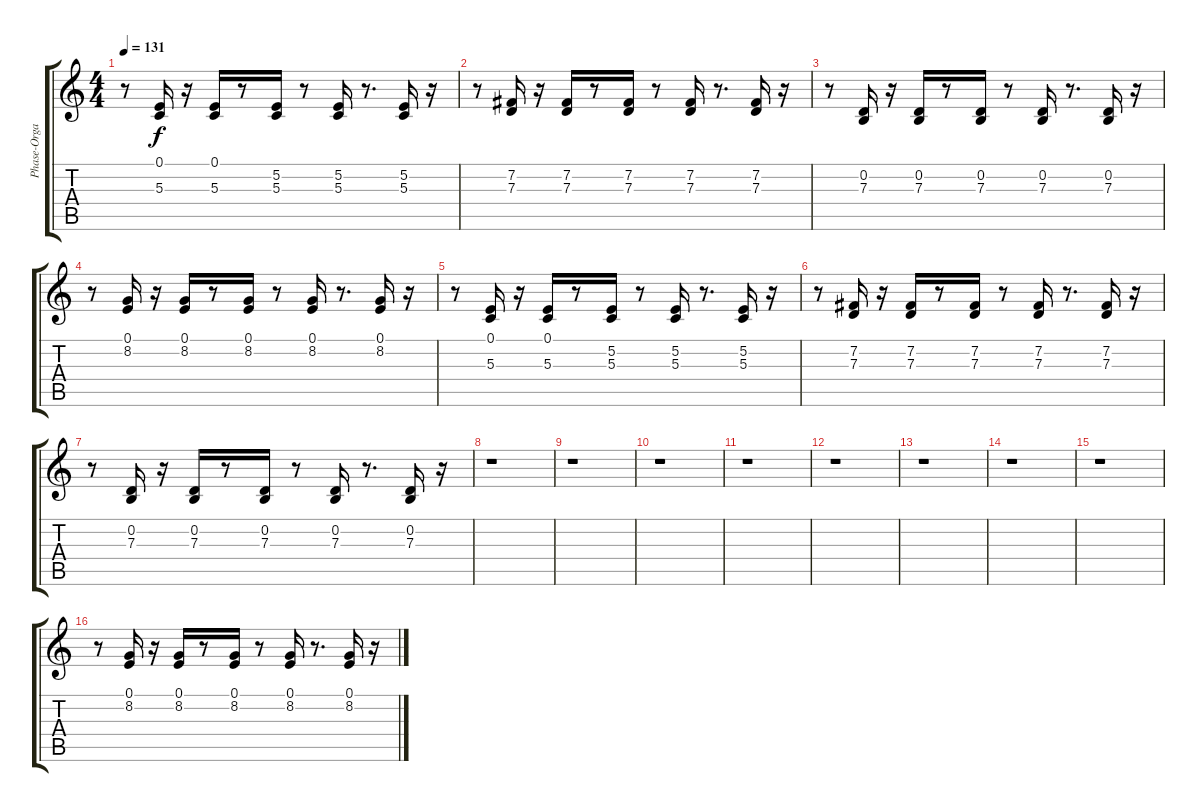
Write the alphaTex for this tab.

\track ("Phase-Organ" "Phase-Orga") {instrument percussiveorgan}
\staff {score tabs}
\tuning (E4 B3 G3 D3 A2 E2) {hide}
\ts (4 4)
\tempo 131
\clef g2
\ks c
r.8{dy f} (0.1 5.3).16 r.16 (0.1 5.3).16 r.8 (5.2 5.3).16 r.8 (5.2 5.3).16 r.8{d} (5.2 5.3).16 r.16 |
r.8 (7.2 7.3).16 r.16 (7.2 7.3).16 r.8 (7.2 7.3).16 r.8 (7.2 7.3).16 r.8{d} (7.2 7.3).16 r.16 |
r.8 (0.2 7.3).16 r.16 (0.2 7.3).16 r.8 (0.2 7.3).16 r.8 (0.2 7.3).16 r.8{d} (0.2 7.3).16 r.16 |
r.8 (0.1 8.2).16 r.16 (0.1 8.2).16 r.8 (0.1 8.2).16 r.8 (0.1 8.2).16 r.8{d} (0.1 8.2).16 r.16 |
r.8 (0.1 5.3).16 r.16 (0.1 5.3).16 r.8 (5.2 5.3).16 r.8 (5.2 5.3).16 r.8{d} (5.2 5.3).16 r.16 |
r.8 (7.2 7.3).16 r.16 (7.2 7.3).16 r.8 (7.2 7.3).16 r.8 (7.2 7.3).16 r.8{d} (7.2 7.3).16 r.16 |
r.8 (0.2 7.3).16 r.16 (0.2 7.3).16 r.8 (0.2 7.3).16 r.8 (0.2 7.3).16 r.8{d} (0.2 7.3).16 r.16 |
r.1 |
r.1 |
r.1 |
r.1 |
r.1 |
r.1 |
r.1 |
r.1 |
r.8 (0.1 8.2).16 r.16 (0.1 8.2).16 r.8 (0.1 8.2).16 r.8 (0.1 8.2).16 r.8{d} (0.1 8.2).16 r.16
